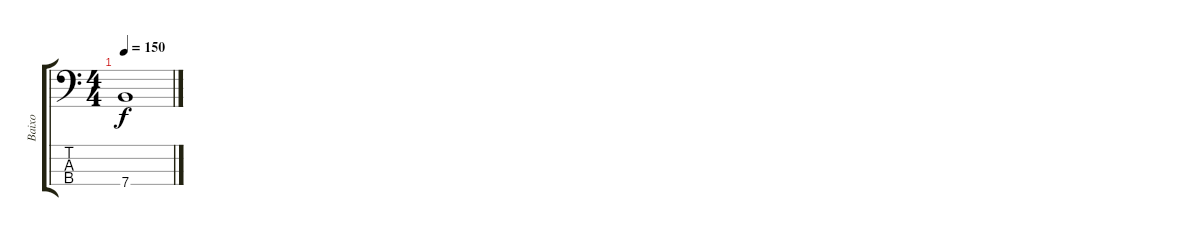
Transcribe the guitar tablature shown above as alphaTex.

\track ("Baixo" "Baixo") {instrument electricbassfinger}
\staff {score tabs}
\tuning (G2 D2 A1 E1) {hide}
\ts (4 4)
\tempo 150
\clef f4
\ks c
7.4.1{dy f}
